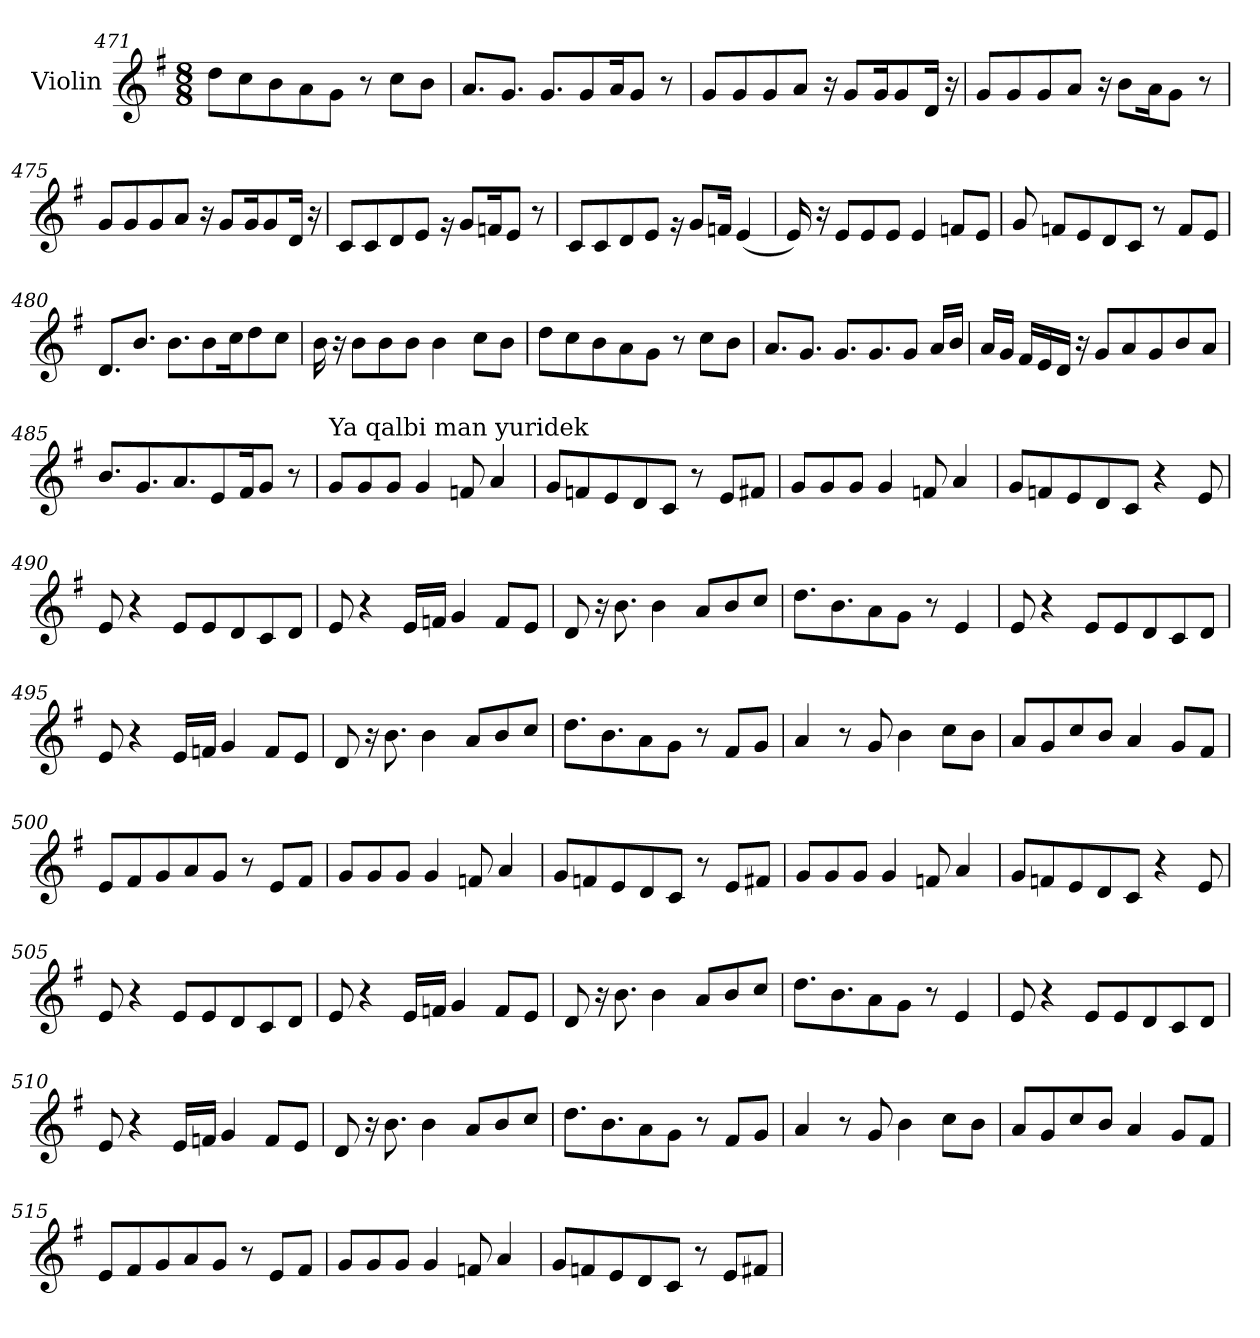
**kern
*part1
*staff1
*I"Violin
*clefG2
*k[f#]
*G:
*M8/8
=471
8dd\L
8cc\
8bi\
8ai\
8gi\J
8r
8cc\L
8b\J
=472
8.a/L
8.g/J
8.g/L
8g/
16a/K
8g/J
8r
!!LO:LB:g=z
=473
8g/L
8g/
8g/
8a/J
16r
8g/L
16g/K
8g/
16d/Jk
16r
=474
8g/L
8g/
8g/
8a/J
16r
8bi\L
16ai\K
8gi\J
8r
=475
8g/L
8g/
8g/
8a/J
16r
8g/L
16g/K
8g/
16d/Jk
16r
!!LO:LB:g=z
=476
8c/L
8c/
8d/
8e/J
16rg
8g/L
16fn/K
8e/J
8r
=477
8c/L
8c/
8d/
8e/J
16rg
8g/L
16fn/Jk
(<4e/
=478
16e/)
16r
8e/L
8e/
8e/J
4e/
8fn/L
8e/J
!!LO:LB:g=z
=479
8g/
8fnj/L
8ej/
8dj/
8cZ/J
8r
8f/L
8e/J
=480
8.d/L
8.b/J
8.b\L
8b\
16cc\K
8dd\
8cc\J
=481
16b\
16r
8b\L
8b\
8b\J
4b\
8cc\L
8b\J
=482
8dd\L
8cc\
8bi\
8ai\
8gi\J
8r
8cc\L
8b\J
!!LO:LB:g=z
=483
8.a/L
8.g/J
8.g/L
8.g/
8g/J
16a/LL
16b/JJ
=484
16a/LL
16gV/JJ
16f#V/LL
16eV/
16dV/JJ
16r
8g/L
8a/
8g/
8b/
8a/J
=485
8.b/L
8.g/
8.a/
8eN/
16f#N/K
8gN/J
8r
=486
*MM95
!LO:TX:a:t=Ya qalbi man yuridek
8g/L
8g/
8g/J
4g/
8fn/
4a/
!!LO:LB:g=z
=487
8g/L
8fnj/
8ej/
8dj/
8cZ/J
8r
8e/L
8f#X/J
=488
8g/L
8g/
8g/J
4g/
8fn/
4a/
=489
8g/L
8fnj/
8ej/
8dj/
8cZ/J
4r
8e/
!!LO:LB:g=z
=490
8e/
4r
8e/L
8eZ/
8dZ/
8cZ/
8d/J
!!LO:PB:g=z
=491
8e/
4r
16e/LL
16fn/JJ
4g/
8f/L
8e/J
=492
8d/
16r
8.b\
4b\
8a/L
8b/
8cc/J
=493
8.dd\L
8.bi\
8ai\
8gi\J
8r
4e/
=494
8e/
4r
8e/L
8eZ/
8dZ/
8cZ/
8d/J
!!LO:PB:g=z
=495
8e/
4r
16e/LL
16fn/JJ
4g/
8f/L
8e/J
=496
8d/
16r
8.b\
4b\
8a/L
8b/
8cc/J
=497
8.dd\L
8.bi\
8ai\
8gi\J
8r
8f#/L
8g/J
=498
4a/
8r
8g/
4b\
8cc\L
8b\J
!!LO:LB:g=z
=499
8a/L
8g/
8cc/
8bi/J
4ai/
8gi/L
8f#/J
=500
8eN/L
8f#N/
8gN/
8a/
8g/J
8r
8e/L
8f#/J
=501
8g/L
8g/
8g/J
4g/
8fn/
4a/
!!LO:LB:g=z
=502
8g/L
8fnj/
8ej/
8dj/
8cZ/J
8r
8e/L
8f#X/J
!!LO:LB:g=z
=503
8g/L
8g/
8g/J
4g/
8fn/
4a/
=504
8g/L
8fnj/
8ej/
8dj/
8cZ/J
4r
8e/
=505
8e/
4r
8e/L
8eZ/
8dZ/
8cZ/
8d/J
=506
8e/
4r
16e/LL
16fn/JJ
4g/
8f/L
8e/J
!!LO:LB:g=z
=507
8d/
16r
8.b\
4b\
8a/L
8b/
8cc/J
=508
8.dd\L
8.bi\
8ai\
8gi\J
8r
4e/
=509
8e/
4r
8e/L
8eZ/
8dZ/
8cZ/
8d/J
=510
8e/
4r
16e/LL
16fn/JJ
4g/
8f/L
8e/J
!!LO:LB:g=z
=511
8d/
16r
8.b\
4b\
8a/L
8b/
8cc/J
=512
8.dd\L
8.bi\
8ai\
8gi\J
8r
8f#/L
8g/J
=513
4a/
8r
8g/
4b\
8cc\L
8b\J
=514
8a/L
8g/
8cc/
8bi/J
4ai/
8gi/L
8f#/J
!!LO:LB:g=z
=515
8eN/L
8f#N/
8gN/
8a/
8g/J
8r
8e/L
8f#/J
=516
8g/L
8g/
8g/J
4g/
8fn/
4a/
=517
8g/L
8fnj/
8ej/
8dj/
8cZ/J
8r
8e/L
8f#X/J
=
*-
